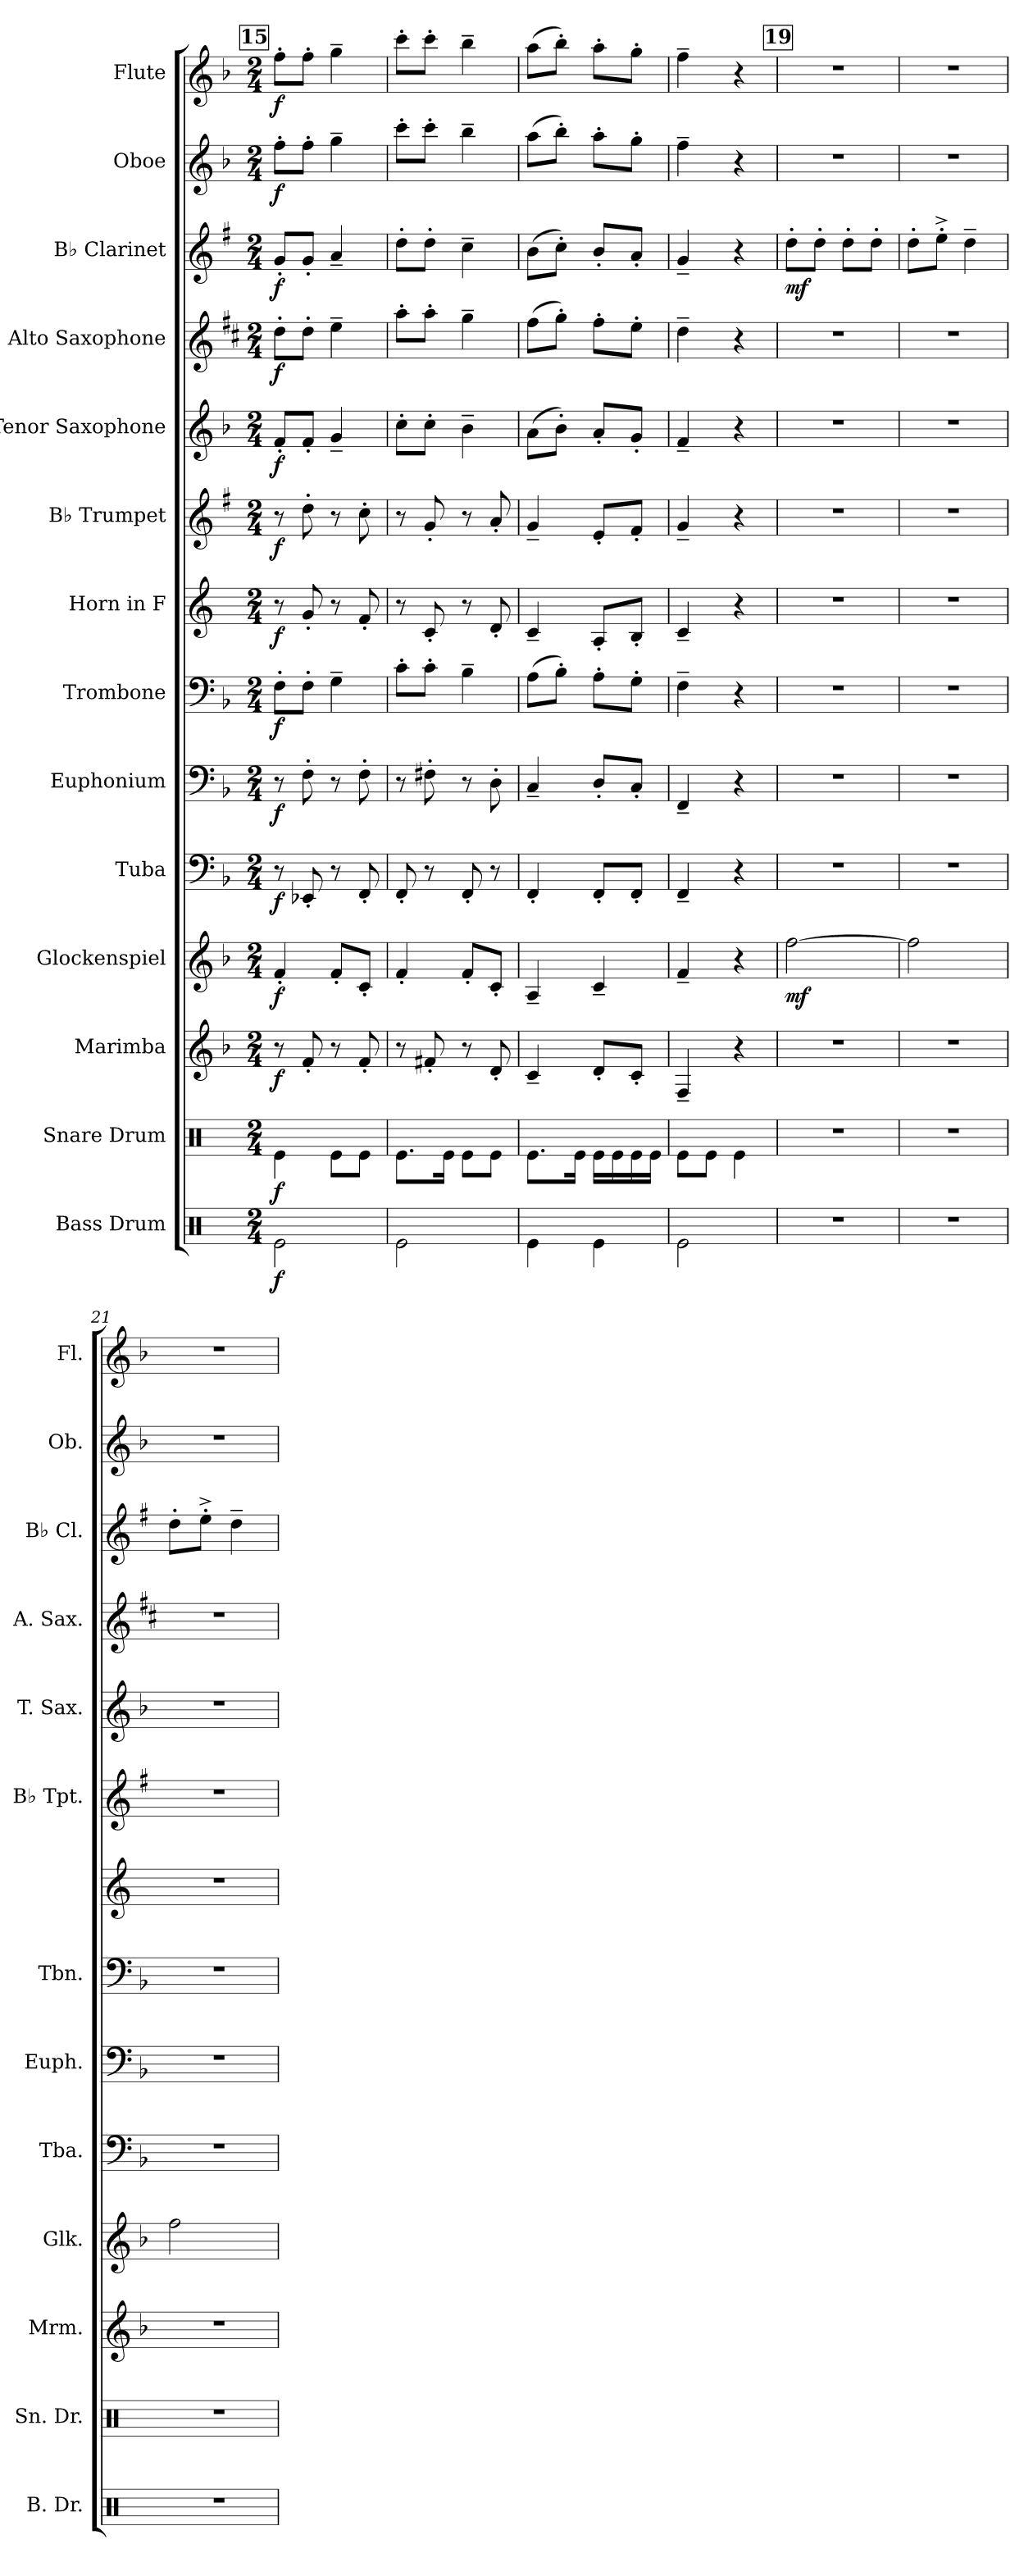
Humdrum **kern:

**kern	**dynam	**kern	**dynam	**kern	**dynam	**kern	**dynam	**kern	**dynam	**kern	**dynam	**kern	**dynam	**kern	**dynam	**kern	**dynam	**kern	**dynam	**kern	**dynam	**kern	**dynam	**kern	**dynam	**kern	**dynam
*part14	*part14	*part13	*part13	*part12	*part12	*part11	*part11	*part10	*part10	*part9	*part9	*part8	*part8	*part7	*part7	*part6	*part6	*part5	*part5	*part4	*part4	*part3	*part3	*part2	*part2	*part1	*part1
*staff14	*staff14	*staff13	*staff13	*staff12	*staff12	*staff11	*staff11	*staff10	*staff10	*staff9	*staff9	*staff8	*staff8	*staff7	*staff7	*staff6	*staff6	*staff5	*staff5	*staff4	*staff4	*staff3	*staff3	*staff2	*staff2	*staff1	*staff1
*I"Bass Drum	*	*I"Snare Drum	*	*I"Marimba	*	*I"Glockenspiel	*	*I"Tuba	*	*I"Euphonium	*	*I"Trombone	*	*I"Horn in F	*	*I"B♭ Trumpet	*	*I"Tenor Saxophone	*	*I"Alto Saxophone	*	*I"B♭ Clarinet	*	*I"Oboe	*	*I"Flute	*
*I'B. Dr.	*	*I'Sn. Dr.	*	*I'Mrm.	*	*I'Glk.	*	*I'Tba.	*	*I'Euph.	*	*I'Tbn.	*	*	*	*I'B♭ Tpt.	*	*I'T. Sax.	*	*I'A. Sax.	*	*I'B♭ Cl.	*	*I'Ob.	*	*I'Fl.	*
*clefX	*	*clefX	*	*clefG2	*	*clefG2	*	*clefF4	*	*clefF4	*	*clefF4	*	*clefG2	*	*clefG2	*	*clefG2	*	*clefG2	*	*clefG2	*	*clefG2	*	*clefG2	*
*	*	*	*	*	*	*ITrd-14c-24	*	*	*	*	*	*	*	*ITrd4c7	*	*ITrd1c2	*	*ITrd8c14	*	*ITrd5c9	*	*ITrd1c2	*	*	*	*	*
*k[]	*	*k[]	*	*k[b-]	*	*k[b-]	*	*k[b-]	*	*k[b-]	*	*k[b-]	*	*k[b-]	*	*k[b-]	*	*k[b-]	*	*k[b-]	*	*k[b-]	*	*k[b-]	*	*k[b-]	*
*M2/4	*	*M2/4	*	*M2/4	*	*M2/4	*	*M2/4	*	*M2/4	*	*M2/4	*	*M2/4	*	*M2/4	*	*M2/4	*	*M2/4	*	*M2/4	*	*M2/4	*	*M2/4	*
!!LO:REH:place=s1:a:B:fs=14:t=15
=15	=15	=15	=15	=15	=15	=15	=15	=15	=15	=15	=15	=15	=15	=15	=15	=15	=15	=15	=15	=15	=15	=15	=15	=15	=15	=15	=15
!	!LO:DY:b	!	!LO:DY:b	!	!LO:DY:b	!	!LO:DY:b	!	!LO:DY:b	!	!LO:DY:b	!	!LO:DY:b	!	!LO:DY:b	!	!LO:DY:b	!	!LO:DY:b	!	!LO:DY:b	!	!LO:DY:b	!	!LO:DY:b	!	!LO:DY:b
2Re\	f	4Re\	f	8r	f	4fff'/	f	8r	f	8r	f	8F'\L	f	8r	f	8r	f	8F'/L	f	8f'\L	f	8f'/L	f	8ff'\L	f	8ff'\L	f
.	.	.	.	8f'/	.	.	.	8EE-X'/	.	8F'\	.	8F'\J	.	8c'/	.	8cc'\	.	8F'/J	.	8f'\J	.	8f'/J	.	8ff'\J	.	8ff'\J	.
.	.	8Re\L	.	8r	.	8fff'/L	.	8r	.	8r	.	4G~\	.	8r	.	8r	.	4G~/	.	4g~\	.	4g~/	.	4gg~\	.	4gg~\	.
.	.	8Re\J	.	8f'/	.	8ccc'/J	.	8FF'/	.	8F'\	.	.	.	8B-'/	.	8b-'\	.	.	.	.	.	.	.	.	.	.	.
=16	=16	=16	=16	=16	=16	=16	=16	=16	=16	=16	=16	=16	=16	=16	=16	=16	=16	=16	=16	=16	=16	=16	=16	=16	=16	=16	=16
2Re\	.	8.Re\L	.	8r	.	4fff'/	.	8FF'/	.	8r	.	8c'\L	.	8r	.	8r	.	8c'\L	.	8cc'\L	.	8cc'\L	.	8ccc'\L	.	8ccc'\L	.
.	.	.	.	8f#X'/	.	.	.	8r	.	8F#X'\	.	8c'\J	.	8F'/	.	8f'/	.	8c'\J	.	8cc'\J	.	8cc'\J	.	8ccc'\J	.	8ccc'\J	.
.	.	16Re\Jk	.	.	.	.	.	.	.	.	.	.	.	.	.	.	.	.	.	.	.	.	.	.	.	.	.
.	.	8Re\L	.	8r	.	8fff'/L	.	8FF'/	.	8r	.	4B-~\	.	8r	.	8r	.	4B-~\	.	4b-~\	.	4b-~\	.	4bb-~\	.	4bb-~\	.
.	.	8Re\J	.	8d'/	.	8ccc'/J	.	8r	.	8D'\	.	.	.	8G'/	.	8g'/	.	.	.	.	.	.	.	.	.	.	.
=17	=17	=17	=17	=17	=17	=17	=17	=17	=17	=17	=17	=17	=17	=17	=17	=17	=17	=17	=17	=17	=17	=17	=17	=17	=17	=17	=17
4Re\	.	8.Re\L	.	4c~/	.	4aa~/	.	4FF'/	.	4C~/	.	(8A\L	.	4F~/	.	4f~/	.	(8A\L	.	(8a\L	.	(8a\L	.	(8aa\L	.	(8aa\L	.
.	.	.	.	.	.	.	.	.	.	.	.	8B-'\J)	.	.	.	.	.	8B-'\J)	.	8b-'\J)	.	8b-'\J)	.	8bb-'\J)	.	8bb-'\J)	.
.	.	16Re\Jk	.	.	.	.	.	.	.	.	.	.	.	.	.	.	.	.	.	.	.	.	.	.	.	.	.
4Re\	.	16Re\LL	.	8d'/L	.	4ccc~/	.	8FF'/L	.	8D'/L	.	8A'\L	.	8D'/L	.	8d'/L	.	8A'/L	.	8a'\L	.	8a'/L	.	8aa'\L	.	8aa'\L	.
.	.	16Re\	.	.	.	.	.	.	.	.	.	.	.	.	.	.	.	.	.	.	.	.	.	.	.	.	.
.	.	16Re\	.	8c'/J	.	.	.	8FF'/J	.	8C'/J	.	8G'\J	.	8E'/J	.	8e'/J	.	8G'/J	.	8g'\J	.	8g'/J	.	8gg'\J	.	8gg'\J	.
.	.	16Re\JJ	.	.	.	.	.	.	.	.	.	.	.	.	.	.	.	.	.	.	.	.	.	.	.	.	.
=18	=18	=18	=18	=18	=18	=18	=18	=18	=18	=18	=18	=18	=18	=18	=18	=18	=18	=18	=18	=18	=18	=18	=18	=18	=18	=18	=18
2Re\	.	8Re\L	.	4F~/	.	4fff~/	.	4FF~/	.	4FF~/	.	4F~\	.	4F~/	.	4f~/	.	4F~/	.	4f~\	.	4f~/	.	4ff~\	.	4ff~\	.
.	.	8Re\J	.	.	.	.	.	.	.	.	.	.	.	.	.	.	.	.	.	.	.	.	.	.	.	.	.
.	.	4Re\	.	4r	.	4r	.	4r	.	4r	.	4r	.	4r	.	4r	.	4r	.	4r	.	4r	.	4r	.	4r	.
!!LO:PB:g=z
!!LO:REH:place=s1:a:B:fs=14:t=19
=19	=19	=19	=19	=19	=19	=19	=19	=19	=19	=19	=19	=19	=19	=19	=19	=19	=19	=19	=19	=19	=19	=19	=19	=19	=19	=19	=19
!	!	!	!	!	!	!	!LO:DY:b	!	!	!	!	!	!	!	!	!	!	!	!	!	!	!	!LO:DY:b	!	!	!	!
2r	.	2r	.	2r	.	[2ffff\	mf	2r	.	2r	.	2r	.	2r	.	2r	.	2r	.	2r	.	8cc'\L	mf	2r	.	2r	.
.	.	.	.	.	.	.	.	.	.	.	.	.	.	.	.	.	.	.	.	.	.	8cc'\J	.	.	.	.	.
.	.	.	.	.	.	.	.	.	.	.	.	.	.	.	.	.	.	.	.	.	.	8cc'\L	.	.	.	.	.
.	.	.	.	.	.	.	.	.	.	.	.	.	.	.	.	.	.	.	.	.	.	8cc'\J	.	.	.	.	.
=20	=20	=20	=20	=20	=20	=20	=20	=20	=20	=20	=20	=20	=20	=20	=20	=20	=20	=20	=20	=20	=20	=20	=20	=20	=20	=20	=20
2r	.	2r	.	2r	.	2ffff\]	.	2r	.	2r	.	2r	.	2r	.	2r	.	2r	.	2r	.	8cc'\L	.	2r	.	2r	.
.	.	.	.	.	.	.	.	.	.	.	.	.	.	.	.	.	.	.	.	.	.	8dd'^\J	.	.	.	.	.
.	.	.	.	.	.	.	.	.	.	.	.	.	.	.	.	.	.	.	.	.	.	4cc~\	.	.	.	.	.
=21	=21	=21	=21	=21	=21	=21	=21	=21	=21	=21	=21	=21	=21	=21	=21	=21	=21	=21	=21	=21	=21	=21	=21	=21	=21	=21	=21
2r	.	2r	.	2r	.	2ffff\	.	2r	.	2r	.	2r	.	2r	.	2r	.	2r	.	2r	.	8cc'\L	.	2r	.	2r	.
.	.	.	.	.	.	.	.	.	.	.	.	.	.	.	.	.	.	.	.	.	.	8dd'^\J	.	.	.	.	.
.	.	.	.	.	.	.	.	.	.	.	.	.	.	.	.	.	.	.	.	.	.	4cc~\	.	.	.	.	.
=	=	=	=	=	=	=	=	=	=	=	=	=	=	=	=	=	=	=	=	=	=	=	=	=	=	=	=
*-	*-	*-	*-	*-	*-	*-	*-	*-	*-	*-	*-	*-	*-	*-	*-	*-	*-	*-	*-	*-	*-	*-	*-	*-	*-	*-	*-
